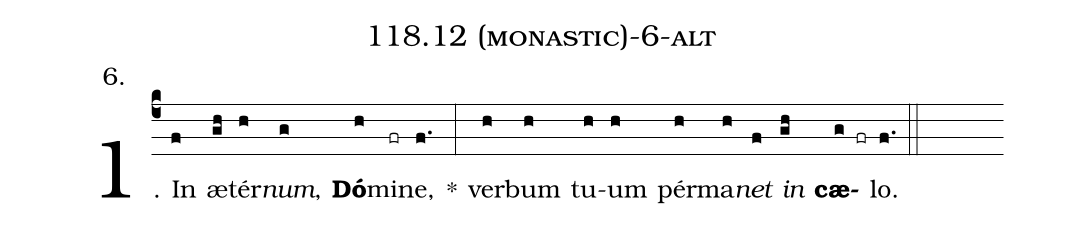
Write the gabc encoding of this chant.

name: 118.12 (monastic)-6-alt;
annotation: 6.;
%%
(c4)1. In(f) æ(gh)tér(h)<i>num</i>,(g) <b>Dó</b>(h)mi(fr)ne,(f.) *(:) ver(h)bum(h) tu(h)um(h) pér(h)ma(h)<i>net</i>(f) <i>in</i>(gh) <b>cæ</b>(g fr)lo.(f.) (::)
